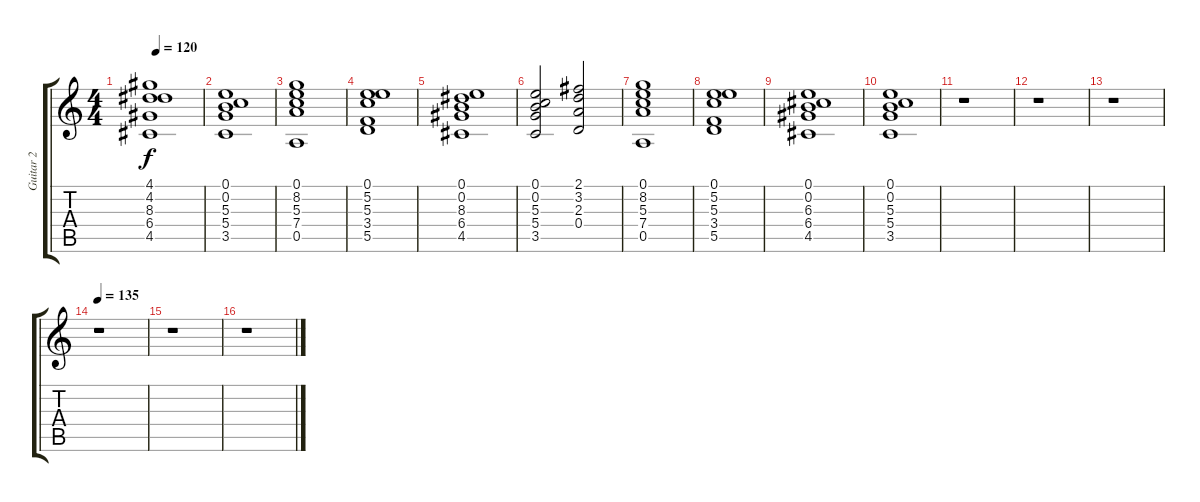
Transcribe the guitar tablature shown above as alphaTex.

\track ("Guitar 2" "Guitar 2") {instrument overdrivenguitar}
\staff {score tabs}
\tuning (E4 B3 G3 D3 A2 E2) {hide}
\ts (4 4)
\tempo 120
\clef g2
\ks c
(4.1 4.2 8.3 6.4 4.5).1{dy f} |
(0.1 0.2 5.3 5.4 3.5).1 |
(0.1 8.2 5.3 7.4 0.5).1 |
(0.1 5.2 5.3 3.4 5.5).1 |
(0.1 0.2 8.3 6.4 4.5).1 |
(0.1 0.2 5.3 5.4 3.5).2 (2.1 3.2 2.3 0.4).2 |
(0.1 8.2 5.3 7.4 0.5).1 |
(0.1 5.2 5.3 3.4 5.5).1 |
(0.1 0.2 6.3 6.4 4.5).1 |
(0.1 0.2 5.3 5.4 3.5).1 |
r.1 |
r.1 |
r.1 |
\tempo 135
r.1 |
r.1 |
r.1
